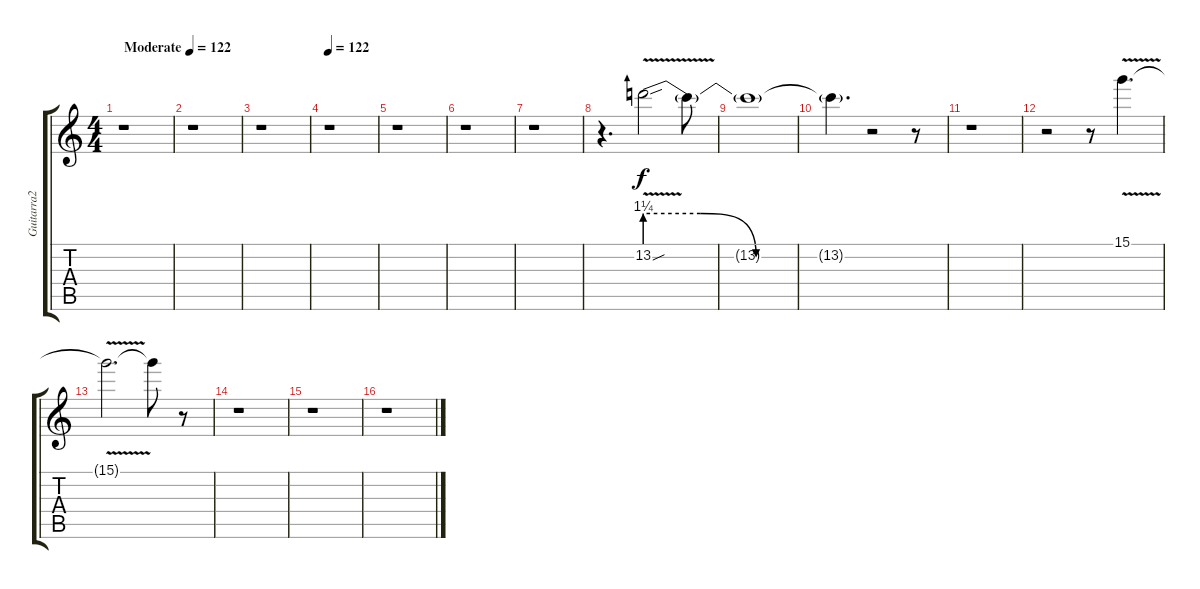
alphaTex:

\track ("Guitarra2" "Guitarra2") {instrument overdrivenguitar}
\staff {score tabs}
\tuning (E4 B3 G3 D3 A2 E2) {hide}
\ts (4 4)
\tempo (122 "Moderate")
\clef g2
\ks c
r.1{dy f instrument overdrivenguitar} |
r.1 |
r.1 |
\tempo 122
r.1 |
r.1 |
r.1 |
r.1 |
r.4{d} 13.2{be (custom 0 5 15 5 30 0 60 0) v sou}.2 13.2{t}.8 |
13.2{t}.1 |
13.2{t}.4{d} r.2 r.8 |
r.1 |
r.2 r.8 15.1{v}.4{d} |
15.1{t}.2{d} 15.1{t}.8 r.8 |
r.1 |
r.1 |
r.1
